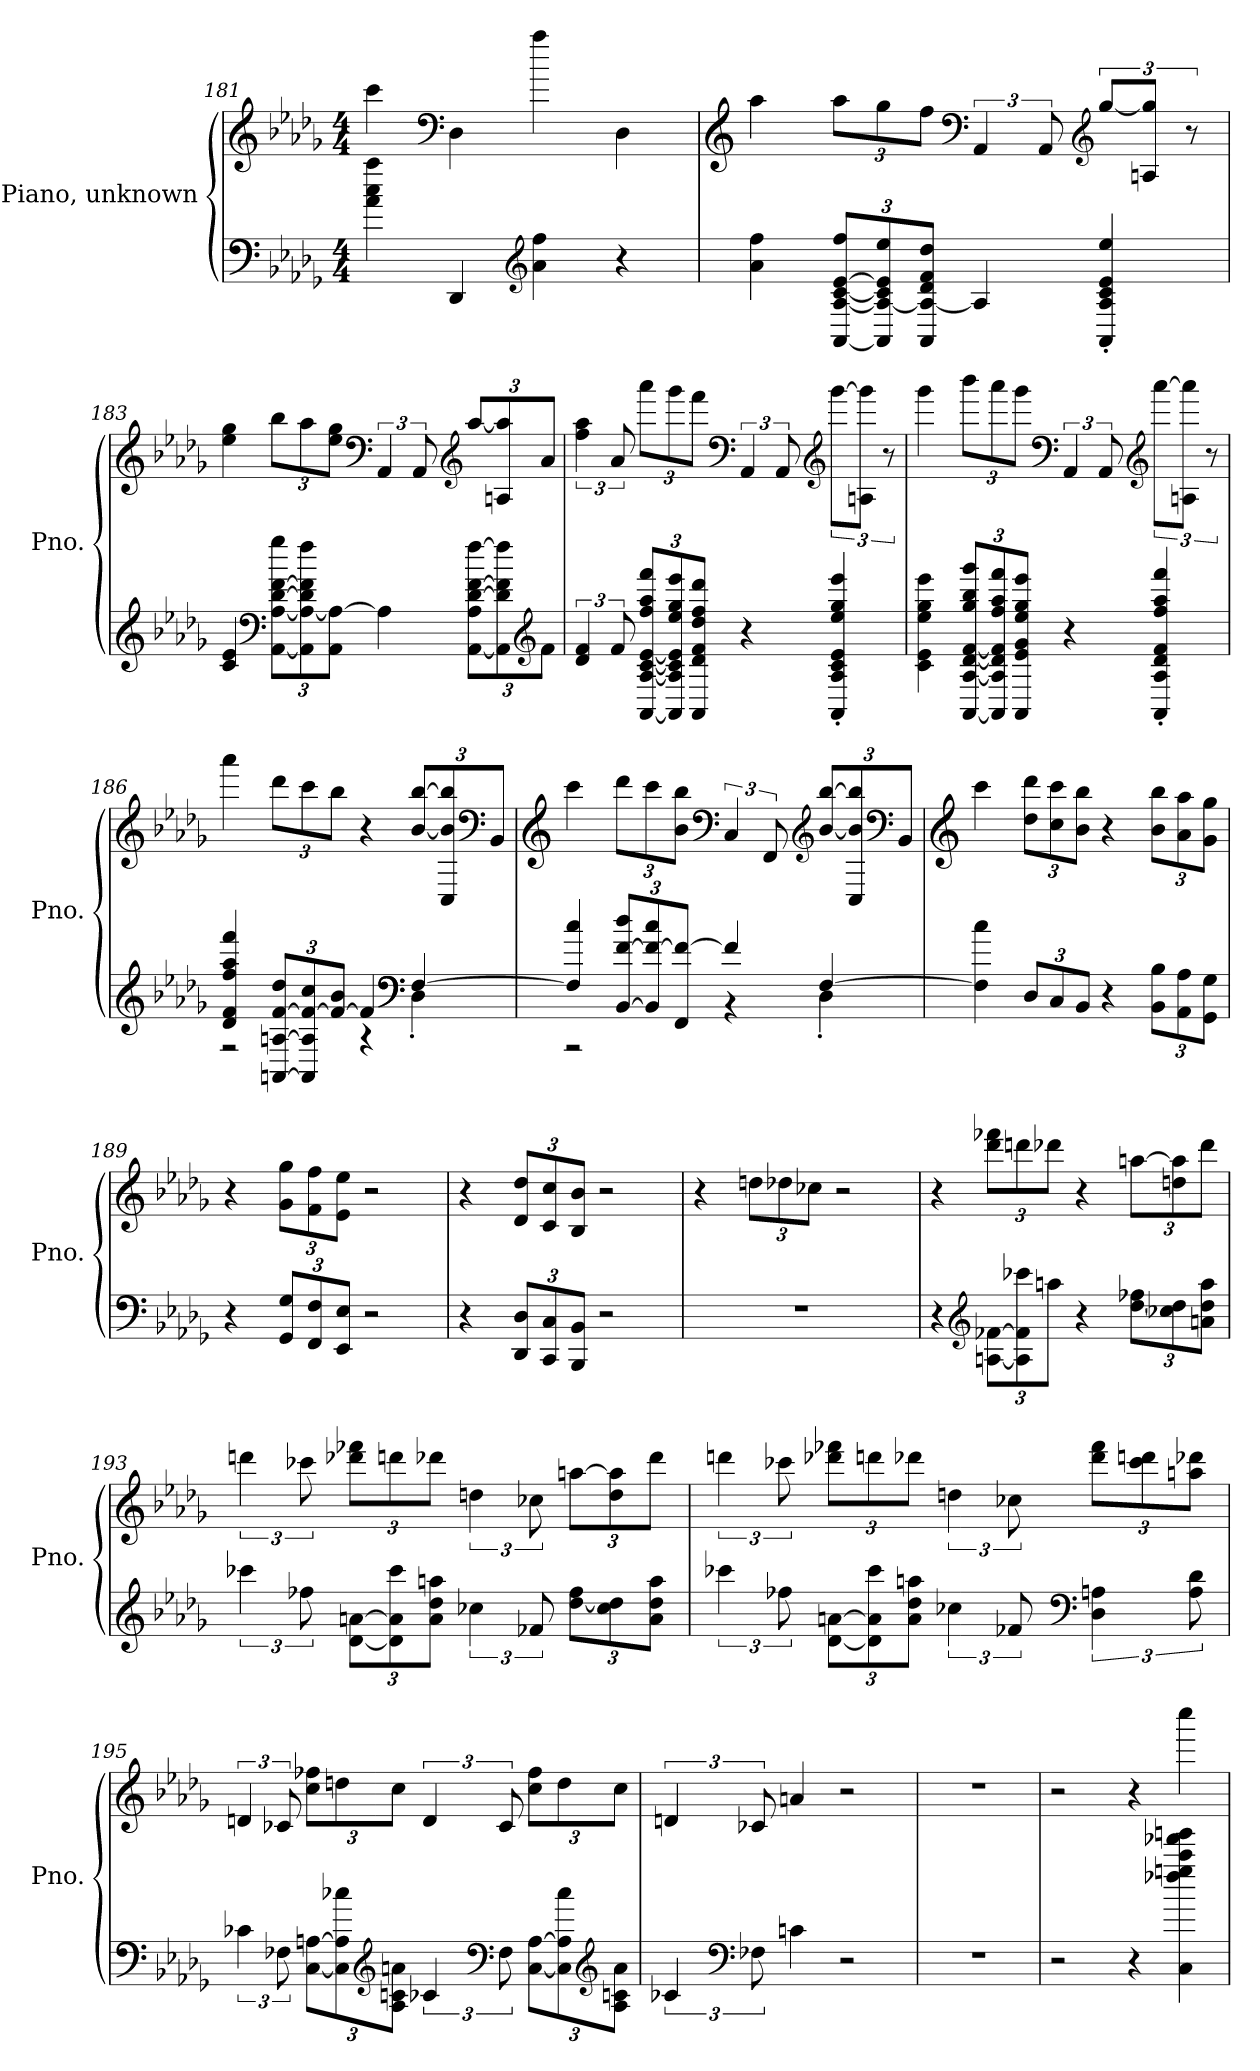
**kern	**kern
*part1	*part1
*staff2	*staff1
*I"Piano, unknown	*
*I'Pno.	*
*clefF4	*clefG2
*k[b-e-a-d-g-]	*k[b-e-a-d-g-]
*M4/4	*M4/4
=181	=181
4a-\ 4cc\ 4aa-\	4ccc\
*	*clefF4
4DD-/	4D-\
*clefG2	*
4a-\ 4ff\	4aa-\
4r	4D-\
!!LO:LB:g=z
=182	=182
*	*clefG2
4a-\ 4ff\	4aa-\
*Xbrackettup	*Xbrackettup
[12AA-/ [12A-/ [12c/ [12e-/ 12ff/L	12aa-\L
12AA-/] 12A-/_ 12c/] 12e-/] 12ee-/	12gg-\
12AA-/ 12A-/_ 12d-/ 12f/ 12dd-/J	12ff\J
*	*clefF4
*	*brackettup
4A-/]	6AA-/
.	12AA-/
*	*clefG2
4AA-/' 4A-/' 4c/' 4e-/' 4ee-/'	[12gg-/L
.	12An/ 12gg-/]J
.	12r
=183	=183
4c/ 4e-/	4ee-\ 4gg-\
*clefF4	*
*	*Xbrackettup
[12AA-\ [12A-\ [12d-\ [12f\ 12gg-\L	12bb-\L
12AA-\] 12A-\_ 12d-\] 12f\] 12ff\	12aa-\
12AA-\ 12A-\_J	12ee-\ 12gg-\J
*	*clefF4
*	*brackettup
4A-\]	6AA-/
.	12AA-/
*	*clefG2
*	*Xbrackettup
[12AA-\ 12A-\ [12d-\ [12f\ [12ff\L	[12aa-/L
12AA-\] 12d-\] 12f\] 12ff\]	12An/ 12aa-/]
*clefG2	*
12f\J	12a-/J
!!LO:LB:g=z
=184	=184
*brackettup	*brackettup
6d-/ 6f/	6ff\ 6aa-\
12f/	12a-/
*Xbrackettup	*Xbrackettup
[12AA-/ [12A-/ [12c/ [12e-/ 12ff/ 12aa-/ 12fff/L	12aaa-\L
12AA-/] 12A-/] 12c/] 12e-/] 12ee-/ 12gg-/ 12eee-/	12ggg-\
12AA-/ 12d-/ 12f/ 12dd-/ 12ff/ 12ddd-/J	12fff\J
*	*clefF4
*	*brackettup
4r	6AA-/
.	12AA-/
*	*clefG2
4AA-/' 4A-/' 4c/' 4e-/' 4ee-/' 4gg-/' 4eee-/'	[12ggg-\L
.	12An\ 12ggg-\]J
.	12r
=185	=185
4c\ 4e-\ 4ee-\ 4gg-\ 4eee-\	4ggg-\
*	*Xbrackettup
[12AA-/ [12A-/ [12d-/ [12f/ 12gg-/ 12bb-/ 12ggg-/L	12bbb-\L
12AA-/] 12A-/] 12d-/] 12f/] 12ff/ 12aa-/ 12fff/	12aaa-\
12AA-/ 12e-/ 12g-/ 12ee-/ 12gg-/ 12eee-/J	12ggg-\J
*	*clefF4
*	*brackettup
4r	6AA-/
.	12AA-/
*	*clefG2
4AA-/' 4A-/' 4d-/' 4f/' 4ff/' 4aa-/' 4fff/'	[12aaa-\L
.	12An\ 12aaa-\]J
.	12r
!!LO:PB:g=z
=186	=186
*^	*
4d-/ 4f/ 4ff/ 4aa-/ 4fff/	2r	4aaa-\
*	*	*Xbrackettup
[12AAn/ [12An/ [12f/ 12dd-/L	.	12ddd-\L
12AA/] 12A/] 12f/_ 12cc/	.	12ccc\
12f/_ 12b-/J	.	12bb-\J
4f/]	4r	4r
*clefF4	*	*
[4F/	4D-'\	[12b-/ [12bb-/L
.	.	12C/ 12b-/] 12bb-/]
*	*	*clefF4
.	.	12BB-/J
=187	=187	=187
*	*	*clefG2
4F/] 4cc/	2r	4ccc\
[12BB-/ [12f/ 12dd-/L	.	12ddd-\L
12BB-/] 12f/_ 12cc/	.	12ccc\
12FF/ 12f/_J	.	12b-\ 12bb-\J
*	*	*clefF4
*	*	*brackettup
4f/]	4r	6C/
.	.	12FF/
*	*	*clefG2
*	*	*Xbrackettup
[4F/	4D-'\	[12b-/ [12bb-/L
.	.	12C/ 12b-/] 12bb-/]
*	*	*clefF4
.	.	12BB-/J
*v	*v	*
!!LO:LB:g=z
=188	=188
*	*clefG2
4F\] 4cc\	4ccc\
12D-/L	12dd-\ 12ddd-\L
12C/	12cc\ 12ccc\
12BB-/J	12b-\ 12bb-\J
4r	4r
12BB-\ 12B-\L	12b-\ 12bb-\L
12AA-\ 12A-\	12a-\ 12aa-\
12GG-\ 12G-\J	12g-\ 12gg-\J
=189	=189
4r	4r
12GG-/ 12G-/L	12g-\ 12gg-\L
12FF/ 12F/	12f\ 12ff\
12EE-/ 12E-/J	12e-\ 12ee-\J
2r	2r
=190	=190
4r	4r
12DD-/ 12D-/L	12d-/ 12dd-/L
12CC/ 12C/	12c/ 12cc/
12BBB-/ 12BB-/J	12B-/ 12b-/J
2r	2r
=191	=191
1r	4r
.	12ddn\L
.	12dd-X\
.	12cc-X\J
.	2r
!!LO:LB:g=z
=192	=192
4r	4r
*clefG2	*
[12An\ [12f-X\L	12ddd-\ 12fff-X\L
12A\] 12f-\] 12ccc-X\	12dddn\
12aan\J	12ddd-X\J
4r	4r
[12dd-\ 12ff-X\L	[12aan\L
12cc-X\ 12dd-\]	12ddn\ 12aa\]
12an\ 12dd-\ 12aa\J	12ddd-\J
=193	=193
*brackettup	*brackettup
6ccc-X\	6dddn\
12ff-X\	12ccc-X\
*Xbrackettup	*Xbrackettup
[12d-\ [12an\L	12ddd-X\ 12fff-X\L
12d-\] 12a\] 12ccc-\	12dddn\
12a\ 12dd-\ 12aan\J	12ddd-X\J
*brackettup	*brackettup
6cc-X\	6ddn\
12f-X/	12cc-X\
*Xbrackettup	*Xbrackettup
[12dd-\ 12ff-\L	[12aan\L
12cc-\ 12dd-\]	12dd\ 12aa\]
12a\ 12dd-\ 12aa\J	12ddd-\J
!!LO:LB:g=z
=194	=194
*brackettup	*brackettup
6ccc-X\	6dddn\
12ff-X\	12ccc-X\
*Xbrackettup	*Xbrackettup
[12d-\ [12an\L	12ddd-X\ 12fff-X\L
12d-\] 12a\] 12ccc-\	12dddn\
12a\ 12dd-\ 12aan\J	12ddd-X\J
*brackettup	*brackettup
6cc-X\	6ddn\
12f-X/	12cc-X\
*clefF4	*
*	*Xbrackettup
6D-\ 6An\	12ddd-\ 12fff-\L
.	12ccc-\ 12dddn\
12A\ 12d-\	12aan\ 12ddd-X\J
=195	=195
*	*brackettup
6c-X\	6dn/
12F-X\	12c-X/
*Xbrackettup	*Xbrackettup
[12C\ [12An\L	12cc\ 12ff-X\L
12C\] 12A\] 12cc-X\	12ddn\
*clefG2	*
12A\ 12cn\ 12an\J	12cc\J
*brackettup	*brackettup
6c-X/	6d/
*clefF4	*
12F-\	12c-/
*Xbrackettup	*Xbrackettup
[12C\ [12A\L	12cc\ 12ff-\L
12C\] 12A\] 12cc-\	12dd\
*clefG2	*
12A\ 12cn\ 12a\J	12cc\J
!!LO:LB:g=z
=196	=196
*brackettup	*brackettup
6c-X/	6dn/
*clefF4	*
12F-X\	12c-X/
4cn\	4an/
2r	2r
=197	=197
1r	1r
=198	=198
2r	2r
4r	4r
4C\ 4ff-X\ 4ggn\ 4ccc\ 4fff-X\ 4gggn\	4cccc\
=	=
*-	*-
